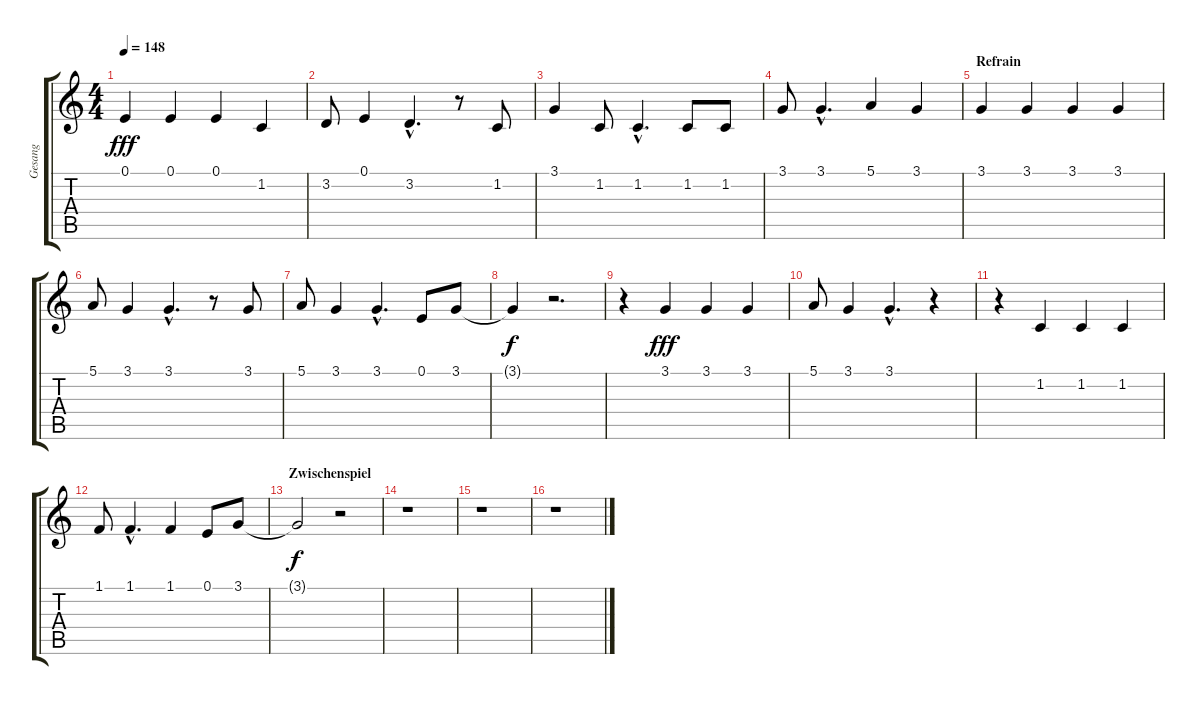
\track ("Gesang" "Gesang") {instrument tenorsax}
\staff {score tabs}
\tuning (E4 B3 G3 D3 A2 E2) {hide}
\ts (4 4)
\tempo 148
\clef g2
\ks c
0.1.4{dy fff} 0.1.4 0.1.4 1.2.4 |
3.2.8 0.1.4 3.2{hac}.4{d} r.8 1.2.8 |
3.1.4 1.2.8 1.2{hac}.4{d} 1.2.8 1.2.8 |
3.1.8 3.1{hac}.4{d} 5.1.4 3.1.4 |
\section ("" "Refrain")
3.1.4 3.1.4 3.1.4 3.1.4 |
5.1.8 3.1.4 3.1{hac}.4{d} r.8 3.1.8 |
5.1.8 3.1.4 3.1{hac}.4{d} 0.1.8 3.1.8 |
3.1{t}.4{dy f} r.2{d} |
r.4 3.1.4{dy fff} 3.1.4 3.1.4 |
5.1.8 3.1.4 3.1{hac}.4{d} r.4 |
r.4 1.2.4 1.2.4 1.2.4 |
1.1.8 1.1{hac}.4{d} 1.1.4 0.1.8 3.1.8 |
\section ("" "Zwischenspiel")
3.1{t}.2{dy f} r.2 |
r.1 |
r.1 |
r.1
